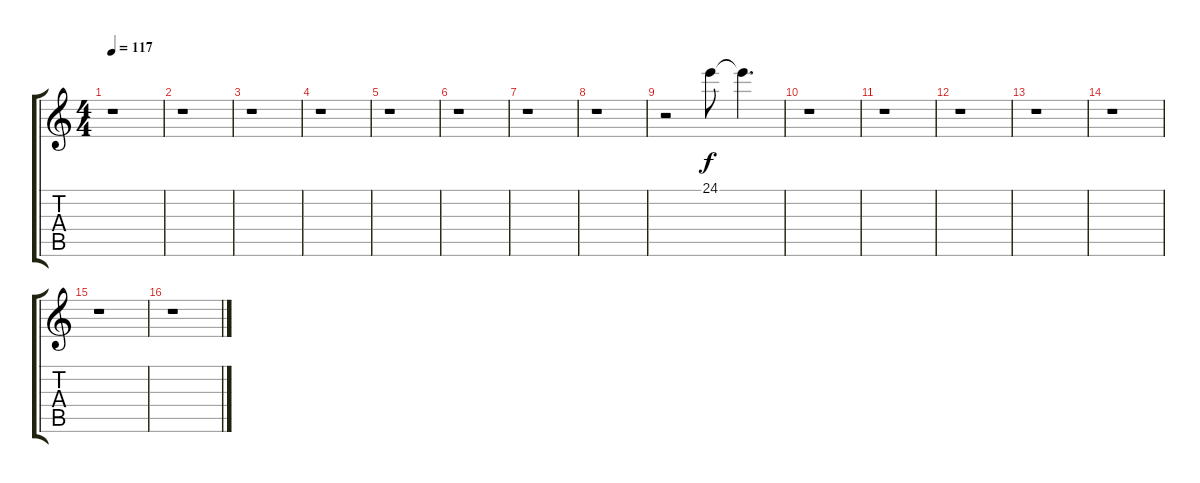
\track "" {instrument vibraphone}
\staff {score tabs}
\tuning (E4 B3 G3 D3 A2 E2) {hide}
\ts (4 4)
\tempo 117
\clef g2
\ks c
r.1{dy f instrument vibraphone} |
r.1 |
r.1 |
r.1 |
r.1 |
r.1 |
r.1 |
r.1 |
r.2 24.1.8 24.1{t}.4{d} |
r.1 |
r.1 |
r.1 |
r.1 |
r.1 |
r.1 |
r.1
